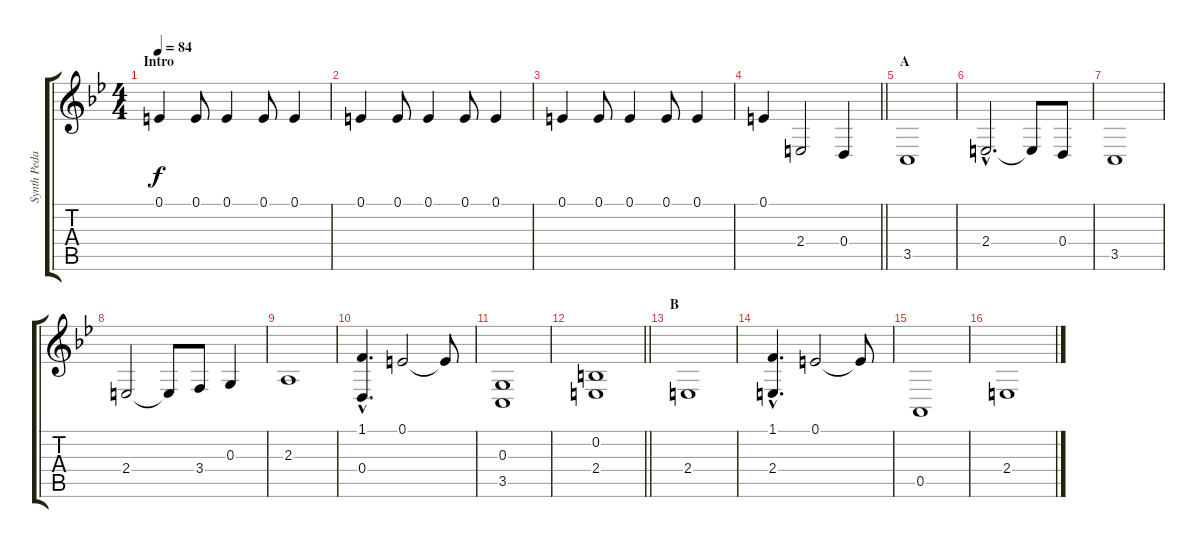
\track ("Synth Pedal" "Synth Peda") {instrument tremolostrings}
\staff {score tabs}
\tuning (E4 B3 G3 D3 A2 E2) {hide}
\ts (4 4)
\section ("" "Intro")
\tempo 84
\clef g2
\ks bb
0.1.4{dy f instrument tremolostrings} 0.1.8 0.1.4 0.1.8 0.1.4 |
0.1.4 0.1.8 0.1.4 0.1.8 0.1.4 |
0.1.4 0.1.8 0.1.4 0.1.8 0.1.4 |
\barLineRight lightlight
0.1.4 2.4.2 0.4.4 |
\section ("" "A")
3.5.1 |
2.4{hac}.2{d} 2.4{t}.8 0.4.8 |
3.5.1 |
2.4.2 2.4{t}.8 3.4.8 0.3.4 |
2.3.1 |
(1.1{hac} 0.4).4{d} 0.1.2 0.1{t}.8 |
(0.3 3.5).1 |
\barLineRight lightlight
(0.2 2.4).1 |
\section ("" "B")
2.4.1 |
(1.1{hac} 2.4).4{d} 0.1.2 0.1{t}.8 |
0.5.1 |
2.4.1
